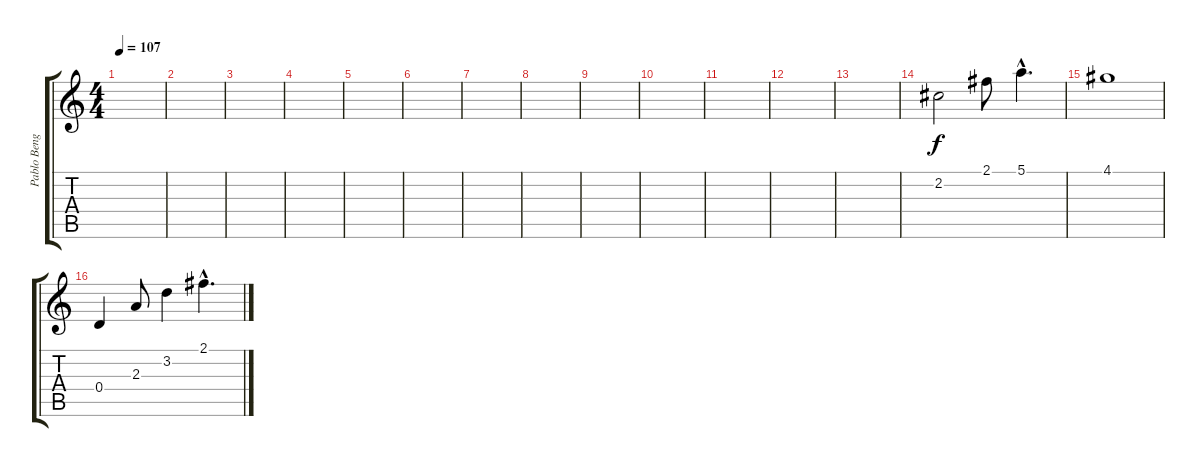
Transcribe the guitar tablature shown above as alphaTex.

\track ("Pablo Bengas" "Pablo Beng") {instrument electricguitarclean}
\staff {score tabs}
\tuning (E4 B3 G3 D3 A2 E2) {hide}
\ts (4 4)
\tempo 107
\clef g2
\ks c
|
|
|
|
|
|
|
|
|
|
|
|
|
2.2.2{dy f} 2.1.8 5.1{hac}.4{d} |
4.1.1 |
0.4.4 2.3.8 3.2.4 2.1{hac}.4{d}
